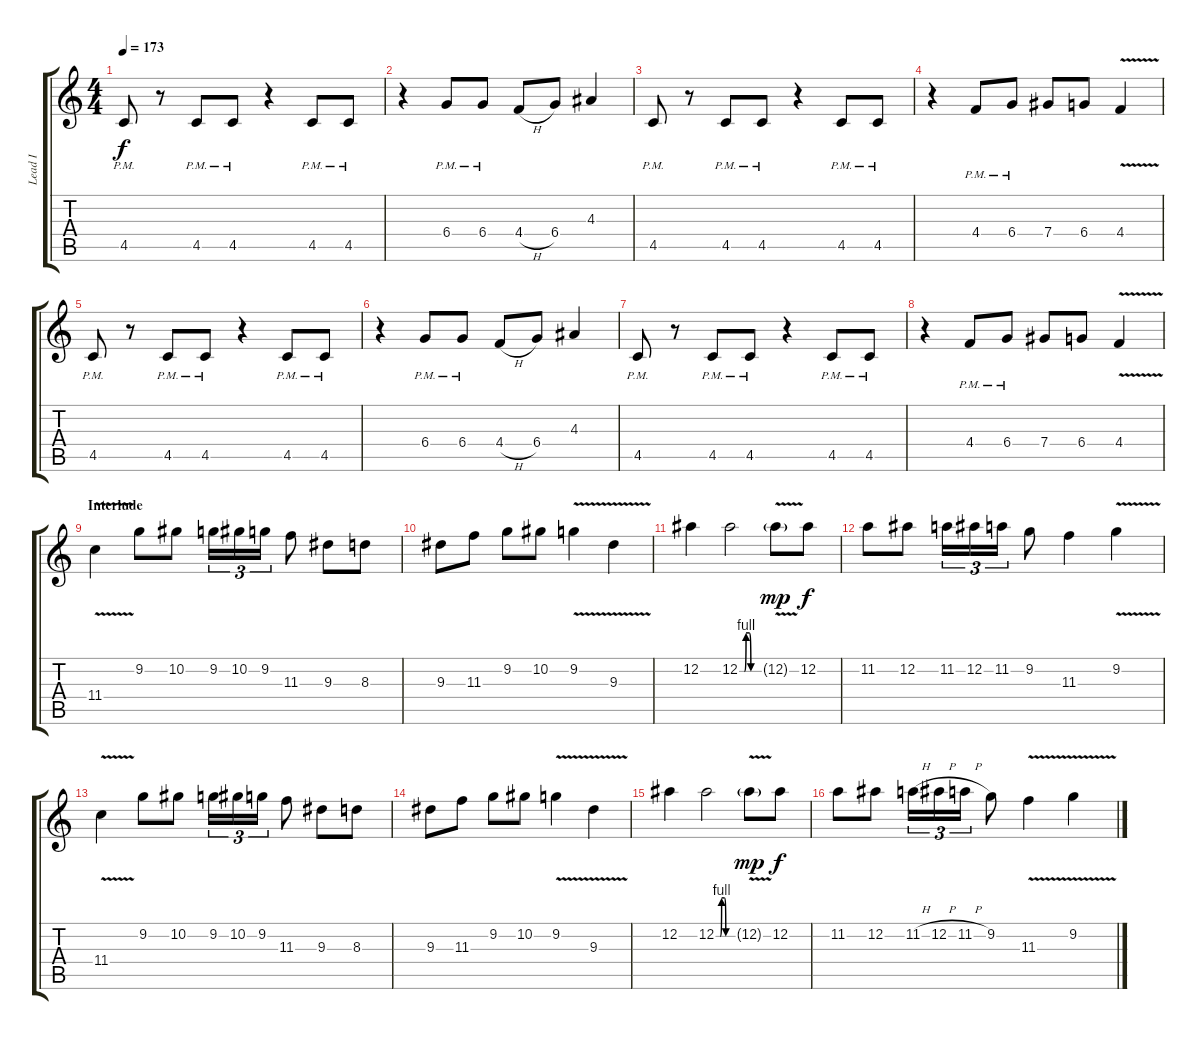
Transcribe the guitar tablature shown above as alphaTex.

\track ("Lead I" "Lead I") {instrument distortionguitar}
\staff {score tabs}
\tuning (Eb4 Bb3 Gb3 Db3 Ab2 Eb2) {hide}
\ts (4 4)
\tempo 173
\clef g2
\ks c
4.5{pm}.8{dy f} r.8 4.5{pm}.8 4.5{pm}.8 r.4 4.5{pm}.8 4.5{pm}.8 |
r.4 6.4{pm}.8 6.4{pm}.8 4.4{h}.8 6.4.8 4.3.4 |
4.5{pm}.8 r.8 4.5{pm}.8 4.5{pm}.8 r.4 4.5{pm}.8 4.5{pm}.8 |
r.4 4.4{pm}.8 6.4{pm}.8 7.4.8 6.4.8 4.4{v}.4 |
4.5{pm}.8 r.8 4.5{pm}.8 4.5{pm}.8 r.4 4.5{pm}.8 4.5{pm}.8 |
r.4 6.4{pm}.8 6.4{pm}.8 4.4{h}.8 6.4.8 4.3.4 |
4.5{pm}.8 r.8 4.5{pm}.8 4.5{pm}.8 r.4 4.5{pm}.8 4.5{pm}.8 |
r.4 4.4{pm}.8 6.4{pm}.8 7.4.8 6.4.8 4.4{v}.4 |
\section ("" "Interlude")
11.4{v}.4{instrument distortionguitar} 9.2.8 10.2.8 9.2.16{tu (3 2)} 10.2.16{tu (3 2)} 9.2.16{tu (3 2)} 11.3.8 9.3.8 8.3.8 |
9.3.8 11.3.8 9.2.8 10.2.8 9.2{v}.4 9.3{v}.4 |
12.2.4 12.2{be (custom 0 0 15 0 20 4 30 4 35 0 45 0 60 0)}.2 12.2{v g}.8{dy mp} 12.2.8{dy f} |
11.2.8 12.2.8 11.2.16{tu (3 2)} 12.2.16{tu (3 2)} 11.2.16{tu (3 2)} 9.2.8 11.3.4 9.2{v}.4 |
11.4{v}.4{instrument distortionguitar} 9.2.8 10.2.8 9.2.16{tu (3 2)} 10.2.16{tu (3 2)} 9.2.16{tu (3 2)} 11.3.8 9.3.8 8.3.8 |
9.3.8 11.3.8 9.2.8 10.2.8 9.2{v}.4 9.3{v}.4 |
12.2.4 12.2{be (custom 0 0 15 0 20 4 30 4 35 0 45 0 60 0)}.2 12.2{v g}.8{dy mp} 12.2.8{dy f} |
11.2.8 12.2.8 11.2{h}.16{tu (3 2)} 12.2{h}.16{tu (3 2)} 11.2{h}.16{tu (3 2)} 9.2.8 11.3{v}.4 9.2{v}.4
